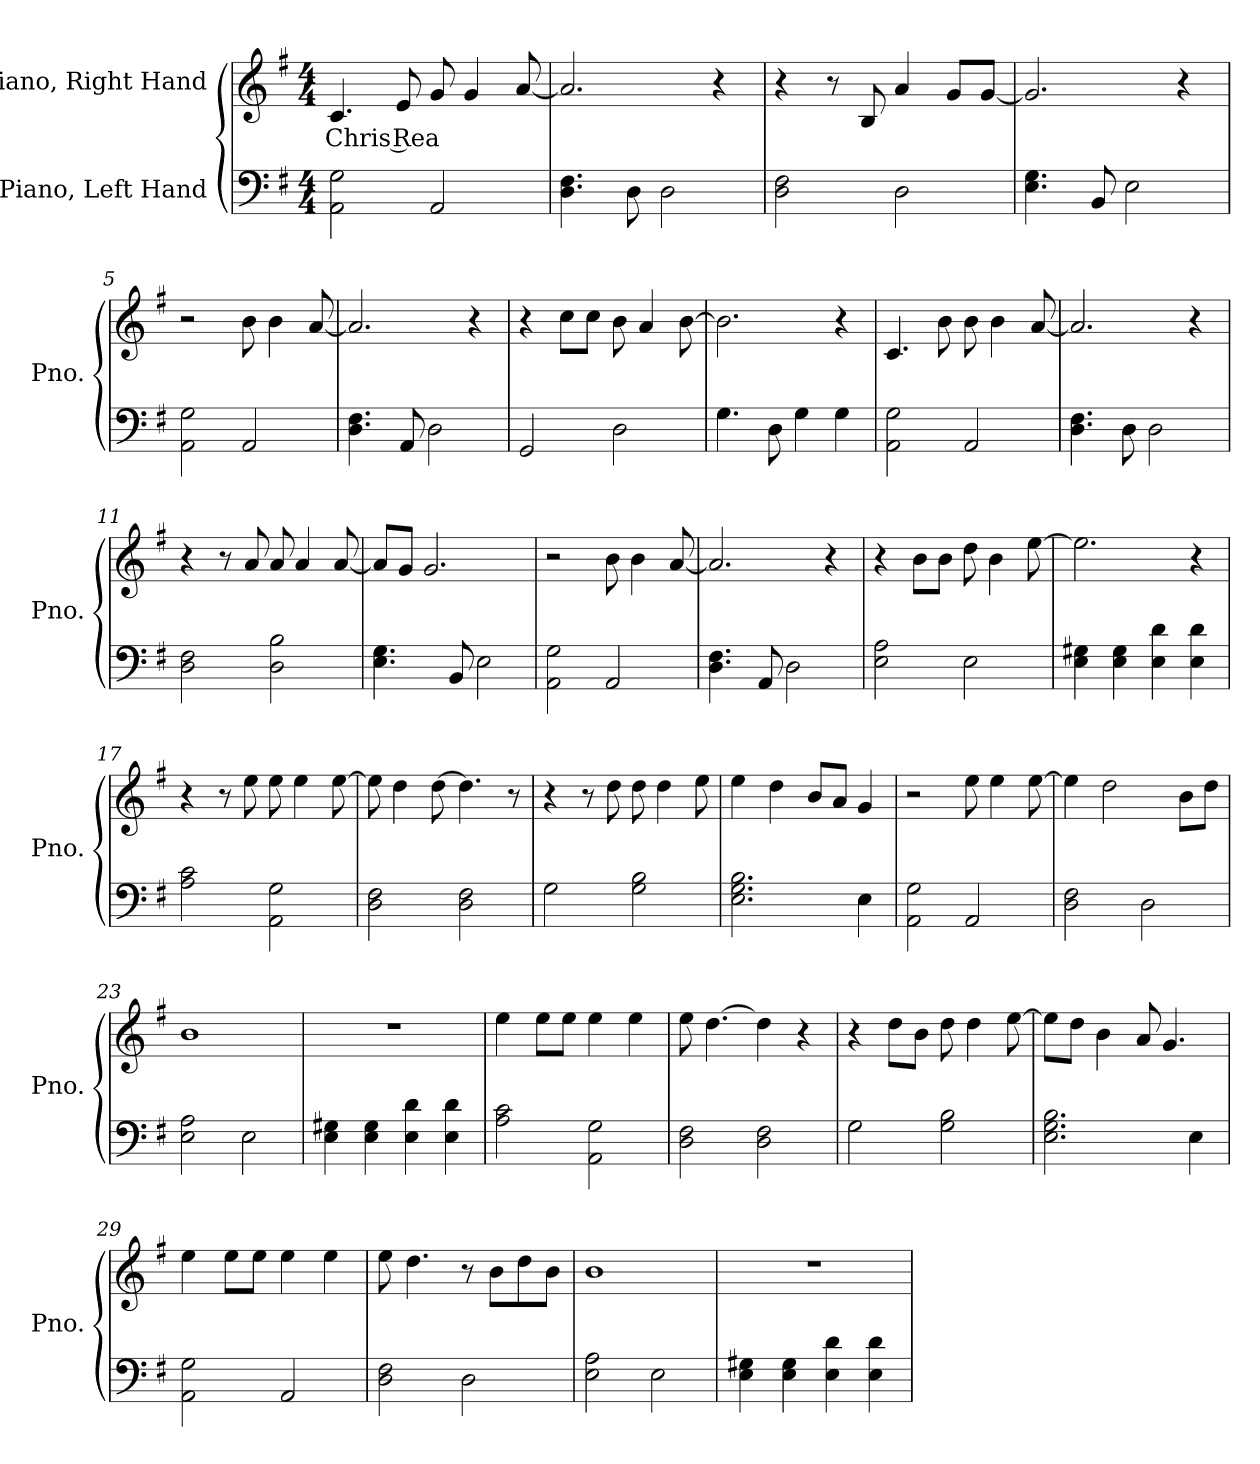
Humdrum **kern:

**kern	**kern	**text
*part2	*part1	*part1
*staff2	*staff1	*staff1
*I"Piano, Left Hand	*I"Piano, Right Hand	*
*I'Pno.	*I'Pno.	*
*clefF4	*clefG2	*
*k[f#]	*k[f#]	*
*M4/4	*M4/4	*
*MM100	*MM100	*
=1	=1	=1
!	!	!LO:LY:b
2AA\ 2G\	4.c/	Chris Rea
.	8e/	.
2AA/	8g/	.
.	4g/	.
.	[8a/	.
=2	=2	=2
4.D\ 4.F#\	2.a/]	.
8D\	.	.
2D\	.	.
.	4r	.
=3	=3	=3
2D\ 2F#\	4r	.
.	8r	.
.	8B/	.
2D\	4a/	.
.	8g/L	.
.	[8g/J	.
=4	=4	=4
4.E\ 4.G\	2.g/]	.
8BB/	.	.
2E\	.	.
.	4r	.
=5	=5	=5
2AA\ 2G\	2r	.
2AA/	8b\	.
.	4b\	.
.	[8a/	.
!!LO:LB:g=z
=6	=6	=6
4.D\ 4.F#\	2.a/]	.
8AA/	.	.
2D\	.	.
.	4r	.
=7	=7	=7
2GG/	4r	.
.	8cc\L	.
.	8cc\J	.
2D\	8b\	.
.	4a/	.
.	[8b\	.
=8	=8	=8
4.G\	2.b\]	.
8D\	.	.
4G\	.	.
4G\	4r	.
=9	=9	=9
2AA\ 2G\	4.c/	.
.	8b\	.
2AA/	8b\	.
.	4b\	.
.	[8a/	.
=10	=10	=10
4.D\ 4.F#\	2.a/]	.
8D\	.	.
2D\	.	.
.	4r	.
=11	=11	=11
2D\ 2F#\	4r	.
.	8r	.
.	8a/	.
2D\ 2B\	8a/	.
.	4a/	.
.	[8a/	.
=12	=12	=12
4.E\ 4.G\	8a/L]	.
.	8g/J	.
.	2.g/	.
8BB/	.	.
2E\	.	.
!!LO:LB:g=z
=13	=13	=13
2AA\ 2G\	2r	.
2AA/	8b\	.
.	4b\	.
.	[8a/	.
=14	=14	=14
4.D\ 4.F#\	2.a/]	.
8AA/	.	.
2D\	.	.
.	4r	.
=15	=15	=15
2E\ 2A\	4r	.
.	8b\L	.
.	8b\J	.
2E\	8dd\	.
.	4b\	.
.	[8ee\	.
=16	=16	=16
4E\ 4G#X\	2.ee\]	.
4E\ 4G#\	.	.
4E\ 4d\	.	.
4E\ 4d\	4r	.
=17	=17	=17
2A\ 2c\	4r	.
.	8r	.
.	8ee\	.
2AA\ 2G\	8ee\	.
.	4ee\	.
.	[8ee\	.
=18	=18	=18
2D\ 2F#\	8ee\]	.
.	4dd\	.
.	[8dd\	.
2D\ 2F#\	4.dd\]	.
.	8r	.
=19	=19	=19
2G\	4r	.
.	8r	.
.	8dd\	.
2G\ 2B\	8dd\	.
.	4dd\	.
.	8ee\	.
!!LO:LB:g=z
=20	=20	=20
2.E\ 2.G\ 2.B\	4ee\	.
.	4dd\	.
.	8b/L	.
.	8a/J	.
4E\	4g/	.
=21	=21	=21
2AA\ 2G\	2r	.
2AA/	8ee\	.
.	4ee\	.
.	[8ee\	.
=22	=22	=22
2D\ 2F#\	4ee\]	.
.	2dd\	.
2D\	.	.
.	8b\L	.
.	8dd\J	.
=23	=23	=23
2E\ 2A\	1b	.
2E\	.	.
=24	=24	=24
4E\ 4G#X\	1r	.
4E\ 4G#\	.	.
4E\ 4d\	.	.
4E\ 4d\	.	.
=25	=25	=25
2A\ 2c\	4ee\	.
.	8ee\L	.
.	8ee\J	.
2AA\ 2G\	4ee\	.
.	4ee\	.
=26	=26	=26
2D\ 2F#\	8ee\	.
.	[4.dd\	.
2D\ 2F#\	4dd\]	.
.	4r	.
=27	=27	=27
2G\	4r	.
.	8dd\L	.
.	8b\J	.
2G\ 2B\	8dd\	.
.	4dd\	.
.	[8ee\	.
!!LO:LB:g=z
=28	=28	=28
2.E\ 2.G\ 2.B\	8ee\L]	.
.	8dd\J	.
.	4b\	.
.	8a/	.
.	4.g/	.
4E\	.	.
=29	=29	=29
2AA\ 2G\	4ee\	.
.	8ee\L	.
.	8ee\J	.
2AA/	4ee\	.
.	4ee\	.
=30	=30	=30
2D\ 2F#\	8ee\	.
.	4.dd\	.
2D\	8r	.
.	8b\L	.
.	8dd\	.
.	8b\J	.
=31	=31	=31
2E\ 2A\	1b	.
2E\	.	.
=32	=32	=32
4E\ 4G#X\	1r	.
4E\ 4G#\	.	.
4E\ 4d\	.	.
4E\ 4d\	.	.
=	=	=
*-	*-	*-
